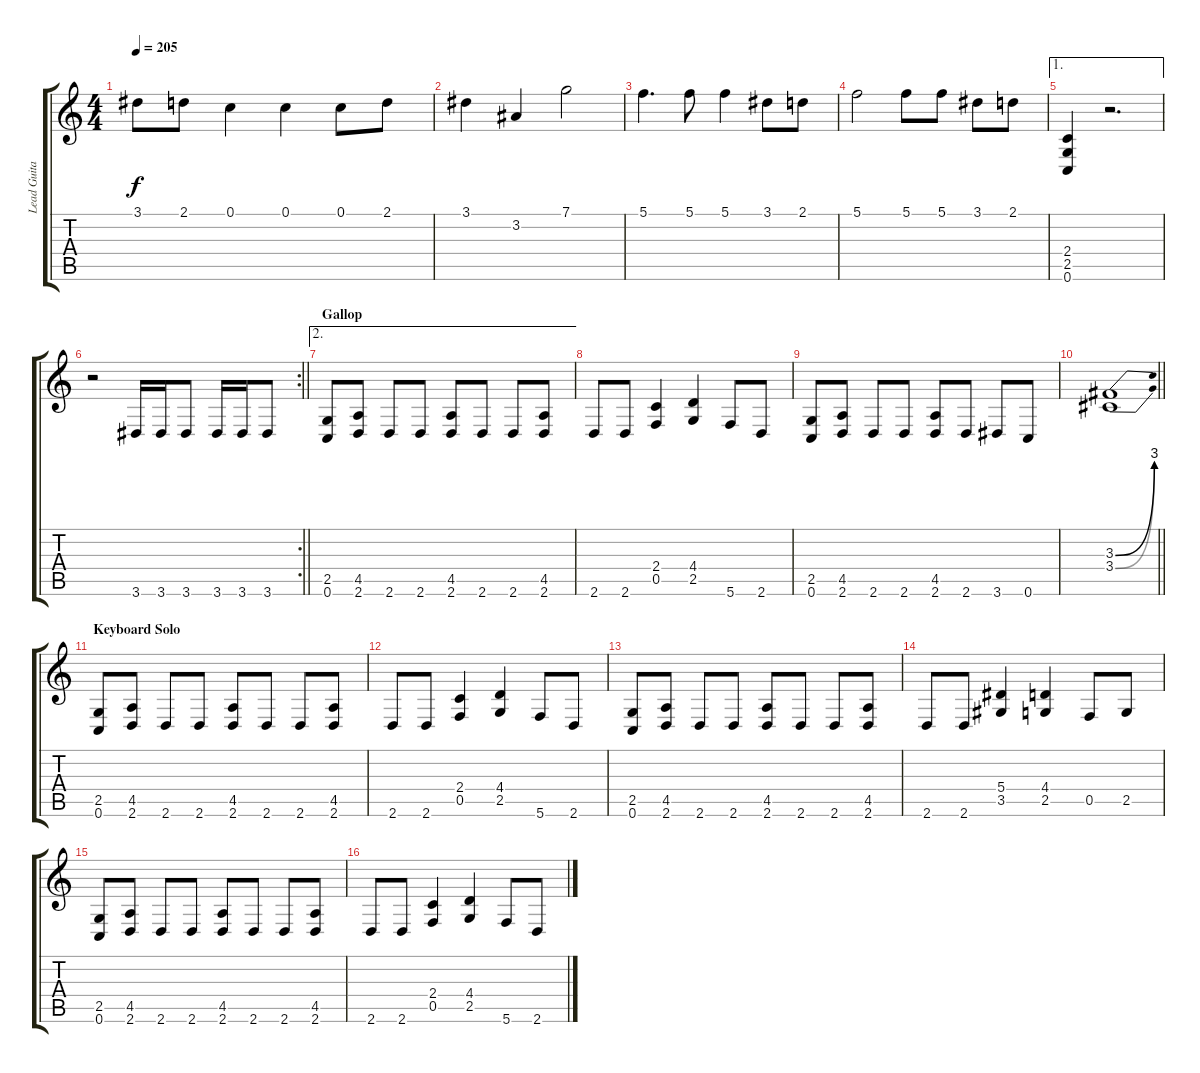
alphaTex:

\track ("Lead Guitar" "Lead Guita") {instrument overdrivenguitar}
\staff {score tabs}
\tuning (C4 G3 Eb3 Bb2 F2 C2) {hide}
\ts (4 4)
\tempo 205
\clef g2
\ks c
3.1.8{dy f} 2.1.8 0.1.4 0.1.4 0.1.8 2.1.8 |
3.1.4 3.2.4 7.1.2 |
5.1.4{d} 5.1.8 5.1.4 3.1.8 2.1.8 |
5.1.2 5.1.8 5.1.8 3.1.8 2.1.8 |
\ae 1
(2.4 2.5 0.6).4 r.2{d} |
\rc 2
\barLineRight lightlight
r.2 3.6.16 3.6.16 3.6.8 3.6.16 3.6.16 3.6.8 |
\ae 2
\section ("" "Gallop")
(2.5 0.6).8 (4.5 2.6).8 2.6.8 2.6.8 (4.5 2.6).8 2.6.8 2.6.8 (4.5 2.6).8 |
2.6.8 2.6.8 (2.4 0.5).4 (4.4 2.5).4 5.6.8 2.6.8 |
(2.5 0.6).8 (4.5 2.6).8 2.6.8 2.6.8 (4.5 2.6).8 2.6.8 3.6.8 0.6.8 |
\barLineRight lightlight
(3.3{be (bend 0 0 60 12)} 3.4{be (bend 0 0 60 12)}).1{instrument guitarharmonics} |
\section ("" "Keyboard Solo")
(2.5 0.6).8{instrument overdrivenguitar} (4.5 2.6).8 2.6.8 2.6.8 (4.5 2.6).8 2.6.8 2.6.8 (4.5 2.6).8 |
2.6.8 2.6.8 (2.4 0.5).4 (4.4 2.5).4 5.6.8 2.6.8 |
(2.5 0.6).8 (4.5 2.6).8 2.6.8 2.6.8 (4.5 2.6).8 2.6.8 2.6.8 (4.5 2.6).8 |
2.6.8 2.6.8 (5.4 3.5).4 (4.4 2.5).4 0.5.8 2.5.8 |
(2.5 0.6).8 (4.5 2.6).8 2.6.8 2.6.8 (4.5 2.6).8 2.6.8 2.6.8 (4.5 2.6).8 |
2.6.8 2.6.8 (2.4 0.5).4 (4.4 2.5).4 5.6.8 2.6.8
